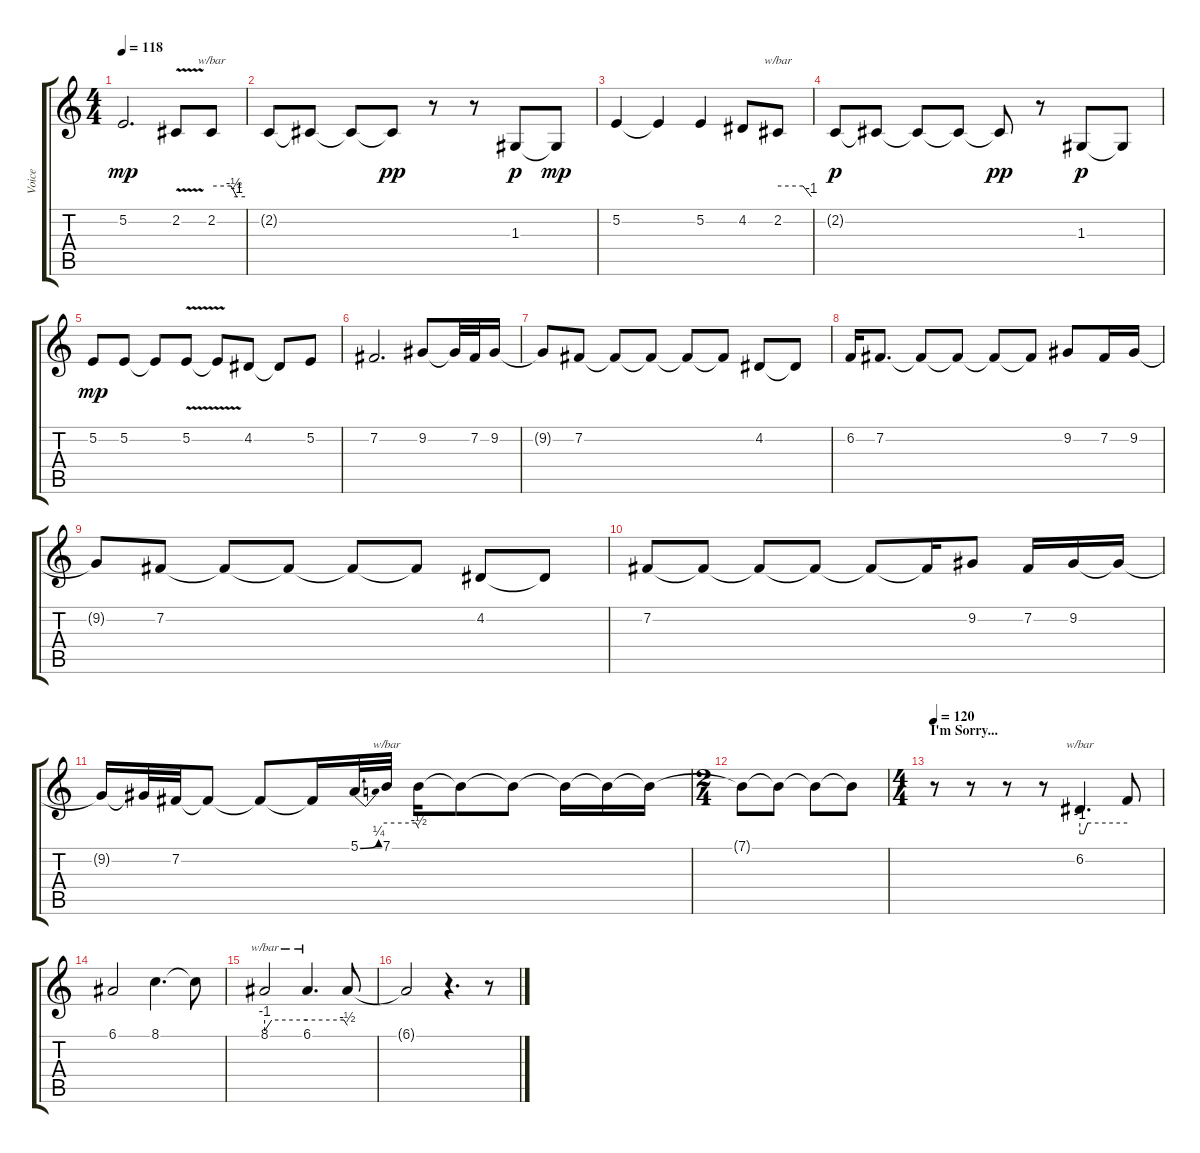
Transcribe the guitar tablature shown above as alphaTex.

\track ("Voice" "Voice") {instrument choiraahs}
\staff {score tabs}
\tuning (E4 B3 G3 D3 A2 E2) {hide}
\ts (4 4)
\tempo 118
\clef g2
\ks c
5.2.2{d dy mp} 2.2{v}.8 2.2.8{tbe (custom default 0 0 35 0 40 -2 45 -4 60 -4)} |
2.2{t}.8 2.2{t}.8 2.2{t}.8 2.2{t}.8{dy pp} r.8 r.8 1.3.8{dy p} 1.3{t}.8{dy mp} |
5.2.4 5.2{t}.4 5.2.4 4.2.8 2.2.8{tbe (custom default 0 0 45 0 60 -4)} |
2.2{t}.8{dy p} 2.2{t}.8 2.2{t}.8 2.2{t}.8 2.2{t}.8{dy pp} r.8 1.3.8{dy p} 1.3{t}.8 |
5.2.8{dy mp} 5.2.8 5.2{t}.8 5.2{v}.8 5.2{t}.8 4.2.8 4.2{t}.8 5.2.8 |
7.2.2{d} 9.2.8 9.2{t}.32 7.2.32 9.2.16 |
9.2{t}.8 7.2.8 7.2{t}.8 7.2{t}.8 7.2{t}.8 7.2{t}.8 4.2.8 4.2{t}.8 |
6.2.16 7.2.8{d} 7.2{t}.8 7.2{t}.8 7.2{t}.8 7.2{t}.8 9.2.8 7.2.16 9.2.16 |
9.2{t}.8 7.2.8 7.2{t}.8 7.2{t}.8 7.2{t}.8 7.2{t}.8 4.2.8 4.2{t}.8 |
7.2.8 7.2{t}.8 7.2{t}.8 7.2{t}.8 7.2{t}.8 7.2{t}.16 9.2.8 7.2.16 9.2.16 9.2{t}.16 |
9.2{t}.16 9.2{t}.32 7.2.32 7.2{t}.8 7.2{t}.8 7.2{t}.16 5.1{be (bend 0 0 60 1)}.32 7.1.32{tbe (custom default 0 0 55 0 60 -2)} 7.1{t}.16 7.1{t}.8 7.1{t}.8 7.1{t}.16 7.1{t}.16 7.1{t}.16 |
\ts (2 4)
7.1{t}.8 7.1{t}.8 7.1{t}.8 7.1{t}.8 |
\ts (4 4)
\section ("" "I'm Sorry...")
\tempo 120
r.8 r.8 r.8 r.8 6.2.4{d tbe (custom default 0 -4 5 -4 10 0 60 0)} 6.2{t}.8 |
6.1.2 8.1.4{d} 8.1{t}.8 |
8.1.2{tbe (custom default 0 -4 10 0 60 0)} 6.1.4{d tbe (custom default 0 0 55 0 60 -2)} 6.1{t}.8 |
6.1{t}.2 r.4{d} r.8
